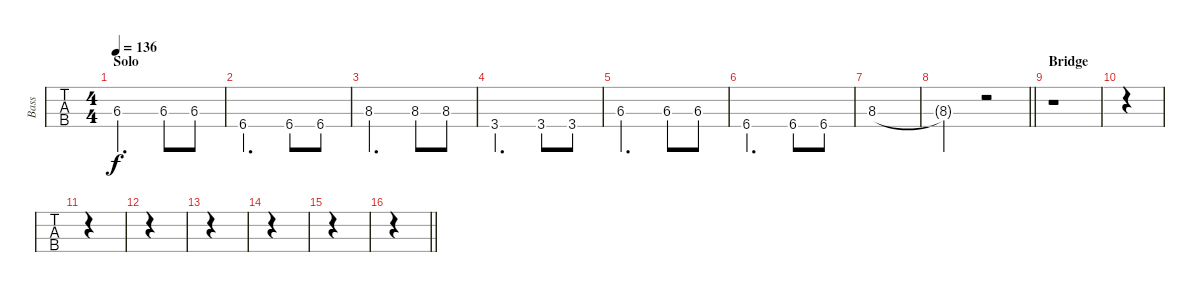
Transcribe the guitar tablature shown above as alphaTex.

\track ("Bass" "Bass") {instrument electricbassfinger}
\staff {tabs}
\tuning (G2 D2 A1 E1) {hide}
\ts (4 4)
\section ("" "Solo")
\tempo 136
\clef f4
\ks c
6.3.2{d dy f} 6.3.8 6.3.8 |
6.4.2{d} 6.4.8 6.4.8 |
8.3.2{d} 8.3.8 8.3.8 |
3.4.2{d} 3.4.8 3.4.8 |
6.3.2{d} 6.3.8 6.3.8 |
6.4.2{d} 6.4.8 6.4.8 |
8.3.1 |
\barLineRight lightlight
8.3{t}.2 r.2 |
\section ("" "Bridge")
r.1 |
|
|
|
|
|
|
\barLineRight lightlight
